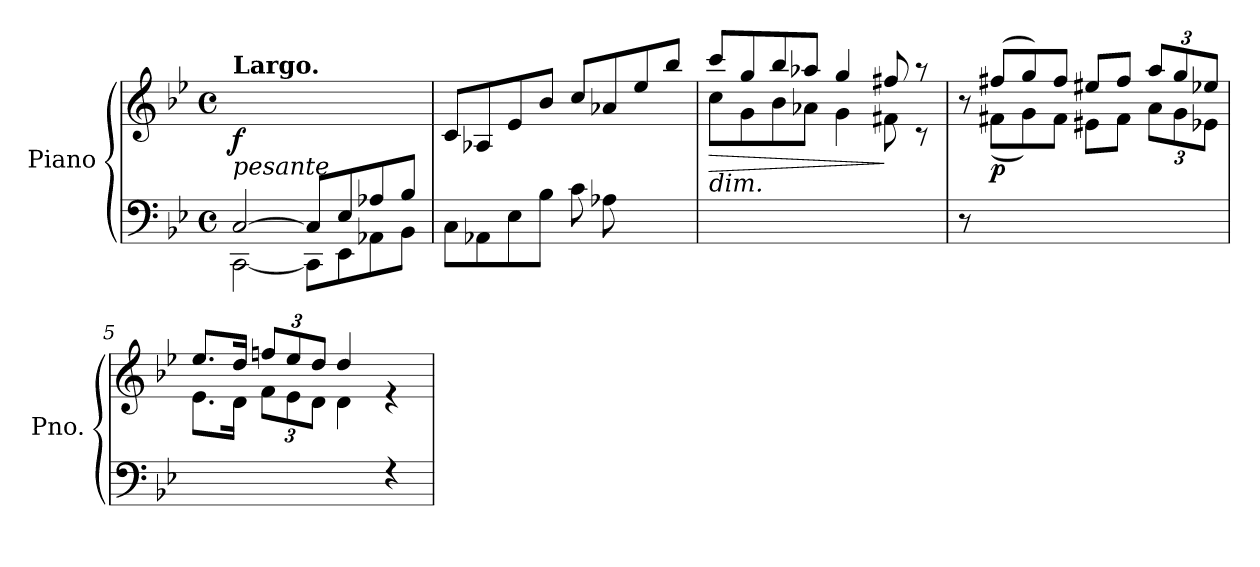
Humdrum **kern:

**kern	**kern	**dynam
*part1	*part1	*part1
*staff2	*staff1	*staff1/2
*I"Piano	*	*
*I'Pno.	*	*
*clefF4	*clefG2	*
*k[b-e-]	*k[b-e-]	*
*M4/4	*M4/4	*
*met(c)	*met(c)	*
*MM68	*MM68	*
=1	=1	=1
*^	*	*
!	!	!LO:TX:a:B:t=Largo.	!
!	!	!LO:TX:b:i:t=pesante	!
!	!	!	!LO:DY:b
(>[2C/	(>[2CC\	2.ryy	f
8C/L]	8CC\L]	.	.
8E-/	8EE-\	.	.
*	*	*MM84	*
8A-X/	8AA-X\	4ryy	.
8B-/J	8BB-\J	.	.
*v	*v	*	*
=2	=2	=2
*	*^	*
8C\L	8c/L	2.ryy	.
8AA-X\	8A-X/	.	.
8E-\	8e-/	.	.
8B-\J	8b-/J	.	.
8c\L	8cc/L	.	.
8A-X\	8a-X/	.	.
4ryy	8ee-/	8e-\	.
.	8bb-/J	8b-\J	.
=3	=3	=3	=3
!	!LO:TX:b:i:t=dim.	!	!
!	!	!	!LO:HP:b
2..ryy	8ccc/L	8cc\L	>
.	8gg/	8g\	.
.	8bb-/	8b-\	.
.	8aa-X/J	8a-X\J	.
.	4gg/	4g\	.
.	8ff#X/)	8f#X\)	]
8rff	8raa	8ryy	.
=4	=4	=4	=4
*	*MM80	*	*
8r	8r	8ryy	.
!	!	!	!LO:DY:b
2..ryy	(<8ff#X/L	(>8f#X\L	p
.	8gg/)	8g\)	.
.	8ff#/J	8f#\J	.
*	*MM90	*	*
.	8ee#X/L	8e#X\L	.
.	8ff#/J	8f#\J	.
*	*Xbrackettup	*	*
.	12aa/L	12a\L	.
.	12gg/	12g\	.
.	12ee-X/J	12e-X\J	.
=5	=5	=5	=5
*	*MM50	*	*
2.ryy	8.ee-/L	8.e-\L	.
.	16dd/Jk	16d\Jk	.
*	*MM90	*	*
.	12ffn/L	12f\L	.
.	12ee-/	12e-\	.
.	12dd/J	12d\J	.
.	4dd/	4d\	.
4rF	4re	4ryy	.
*	*v	*v	*
=	=	=
*-	*-	*-
